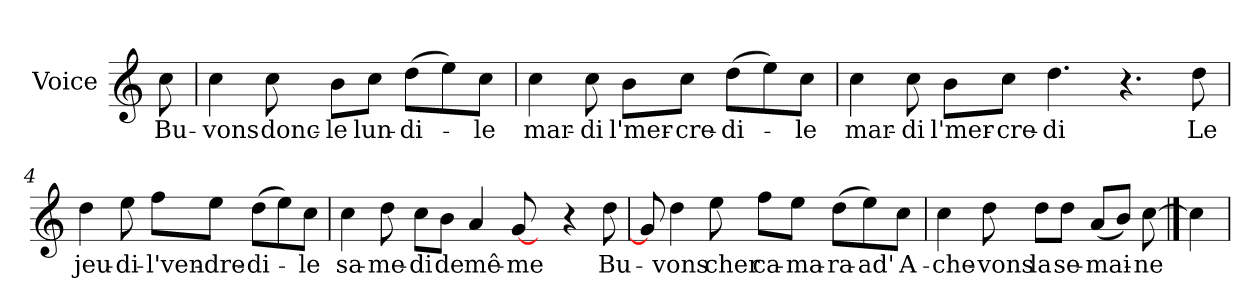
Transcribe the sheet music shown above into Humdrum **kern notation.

**kern	**text
*part1	*part1
*staff1	*staff1
*I"Voice	*
*I'V	*
*clefG2	*
*k[]	*
*C:	*
=	=
8cc\	Bu-
=1	=1
4cc\	-vons
8cc\	donc-
8b\L	-le
8cc\J	lun-
(>8dd\L	-di-
8ee\)	.
8cc\J	-le
=2	=2
4cc\	mar-
8cc\	-di
8b\L	l'mer-
8cc\J	-cre-
(>8dd\L	-di-
8ee\)	.
8cc\J	-le
!!LO:LB:g=z
=3	=3
4cc\	mar-
8cc\	-di
8b\L	l'mer-
8cc\J	-cre-
4.dd\	-di
4.r	.
8dd\	Le
=4	=4
4dd\	jeu-
8ee\	-di-
8ff\L	-l'ven-
8ee\J	-dre-
(>8dd\L	-di-
8ee\)	.
8cc\J	-le
=5	=5
4cc\	sa-
8dd\	-me-
8cc\L	-di
8b\J	de
4a/	mê-
[8g/	-me
8ryy	.
4r	.
8dd\	Bu-
!!LO:LB:g=z
=6	=6
8g/]	.
4dd\	-vons
8ee\	cher
8ff\L	ca-
8ee\J	-ma-
(>8dd\L	-ra-
8ee\)	-ad'
8cc\J	A-
=7	=7
4cc\	-che-
8dd\	-vons
8dd\L	la
8dd\J	se-
(<8a/L	-mai-
8b/J)	.
[8cc\	-ne
==8	==8
4cc\]	.
=	=
*-	*-
